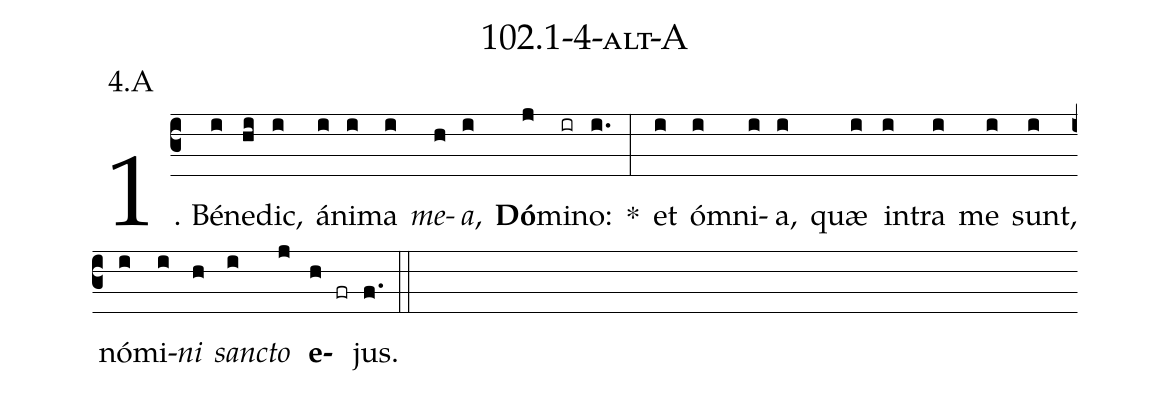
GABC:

name: 102.1-4-alt-A;
annotation: 4.A;
%%
(c3)1. Bé(i)ne(hi)dic,(i) á(i)ni(i)ma(i) <i>me</i>(h)<i>a</i>,(i) <b>Dó</b>(j)mi(ir)no:(i.) *(:) et(i) óm(i)ni(i)a,(i) quæ(i) in(i)tra(i) me(i) sunt,(i) nó(i)mi(i)<i>ni</i>(h) <i>sanc</i>(i)<i>to</i>(j) <b>e</b>(h fr)jus.(f.) (::)
